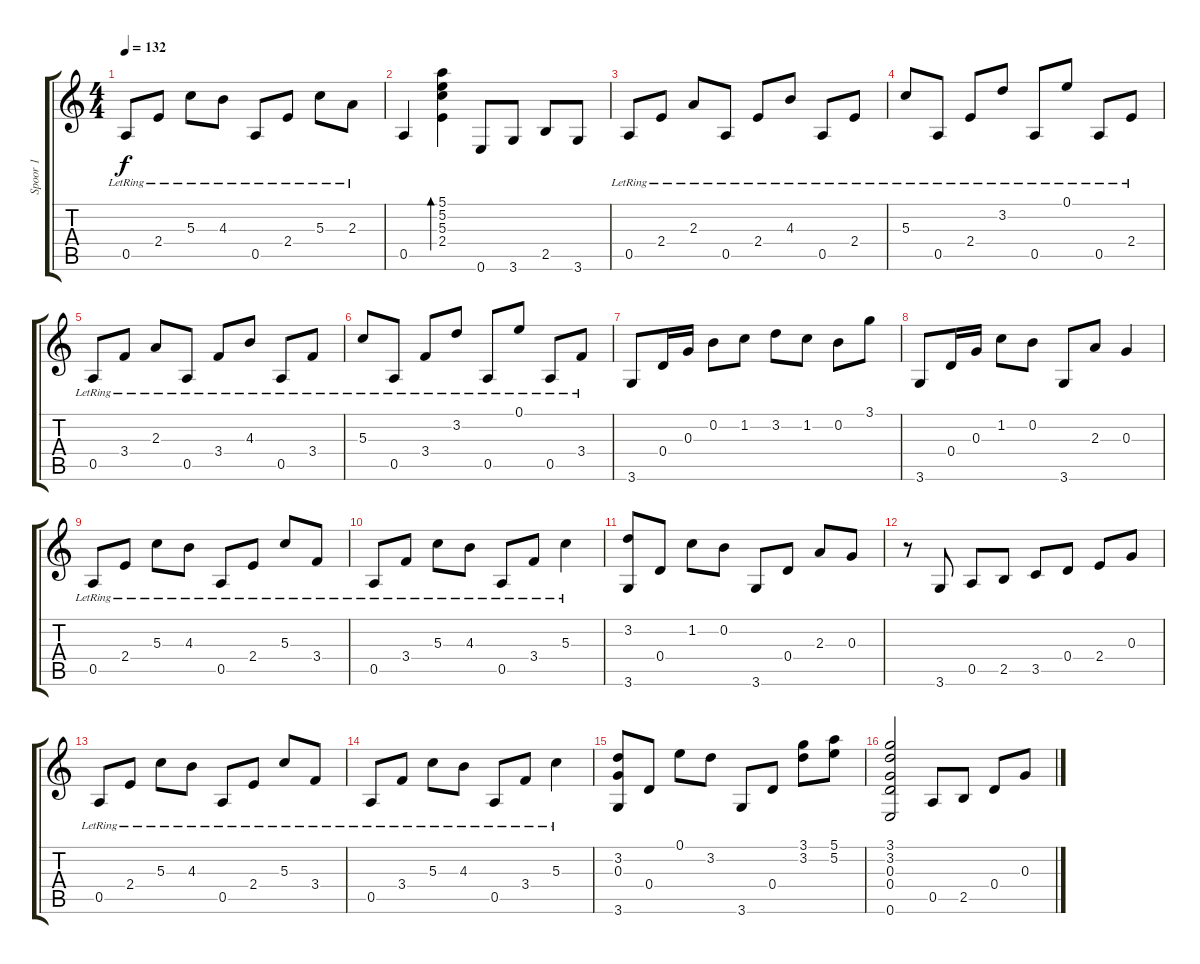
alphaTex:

\track ("Spoor 1" "Spoor 1") {instrument acousticguitarnylon}
\staff {score tabs}
\tuning (E4 B3 G3 D3 A2 E2) {hide}
\ts (4 4)
\tempo 132
\clef g2
\ks c
0.5{lr}.8{dy f} 2.4{lr}.8 5.3{lr}.8 4.3{lr}.8 0.5{lr}.8 2.4{lr}.8 5.3{lr}.8 2.3{lr}.8 |
0.5.4 (5.1 5.2 5.3 2.4).4{bd 240} 0.6.8 3.6.8 2.5.8 3.6.8 |
0.5{lr}.8 2.4{lr}.8 2.3{lr}.8 0.5{lr}.8 2.4{lr}.8 4.3{lr}.8 0.5{lr}.8 2.4{lr}.8 |
5.3{lr}.8 0.5{lr}.8 2.4{lr}.8 3.2{lr}.8 0.5{lr}.8 0.1{lr}.8 0.5{lr}.8 2.4{lr}.8 |
0.5{lr}.8 3.4{lr}.8 2.3{lr}.8 0.5{lr}.8 3.4{lr}.8 4.3{lr}.8 0.5{lr}.8 3.4{lr}.8 |
5.3{lr}.8 0.5{lr}.8 3.4{lr}.8 3.2{lr}.8 0.5{lr}.8 0.1{lr}.8 0.5{lr}.8 3.4{lr}.8 |
3.6.8 0.4.16 0.3.16 0.2.8 1.2.8 3.2.8 1.2.8 0.2.8 3.1.8 |
3.6.8 0.4.16 0.3.16 1.2.8 0.2.8 3.6.8 2.3.8 0.3.4 |
0.5{lr}.8 2.4{lr}.8 5.3{lr}.8 4.3{lr}.8 0.5{lr}.8 2.4{lr}.8 5.3{lr}.8 3.4{lr}.8 |
0.5{lr}.8 3.4{lr}.8 5.3{lr}.8 4.3{lr}.8 0.5{lr}.8 3.4{lr}.8 5.3{lr}.4 |
(3.2 3.6).8 0.4.8 1.2.8 0.2.8 3.6.8 0.4.8 2.3.8 0.3.8 |
r.8 3.6.8 0.5.8 2.5.8 3.5.8 0.4.8 2.4.8 0.3.8 |
0.5{lr}.8 2.4{lr}.8 5.3{lr}.8 4.3{lr}.8 0.5{lr}.8 2.4{lr}.8 5.3{lr}.8 3.4{lr}.8 |
0.5{lr}.8 3.4{lr}.8 5.3{lr}.8 4.3{lr}.8 0.5{lr}.8 3.4{lr}.8 5.3{lr}.4 |
(3.2 0.3 3.6).8 0.4.8 0.1.8 3.2.8 3.6.8 0.4.8 (3.1 3.2).8 (5.1 5.2).8 |
(3.1 3.2 0.3 0.4 0.6).2 0.5.8 2.5.8 0.4.8 0.3.8
